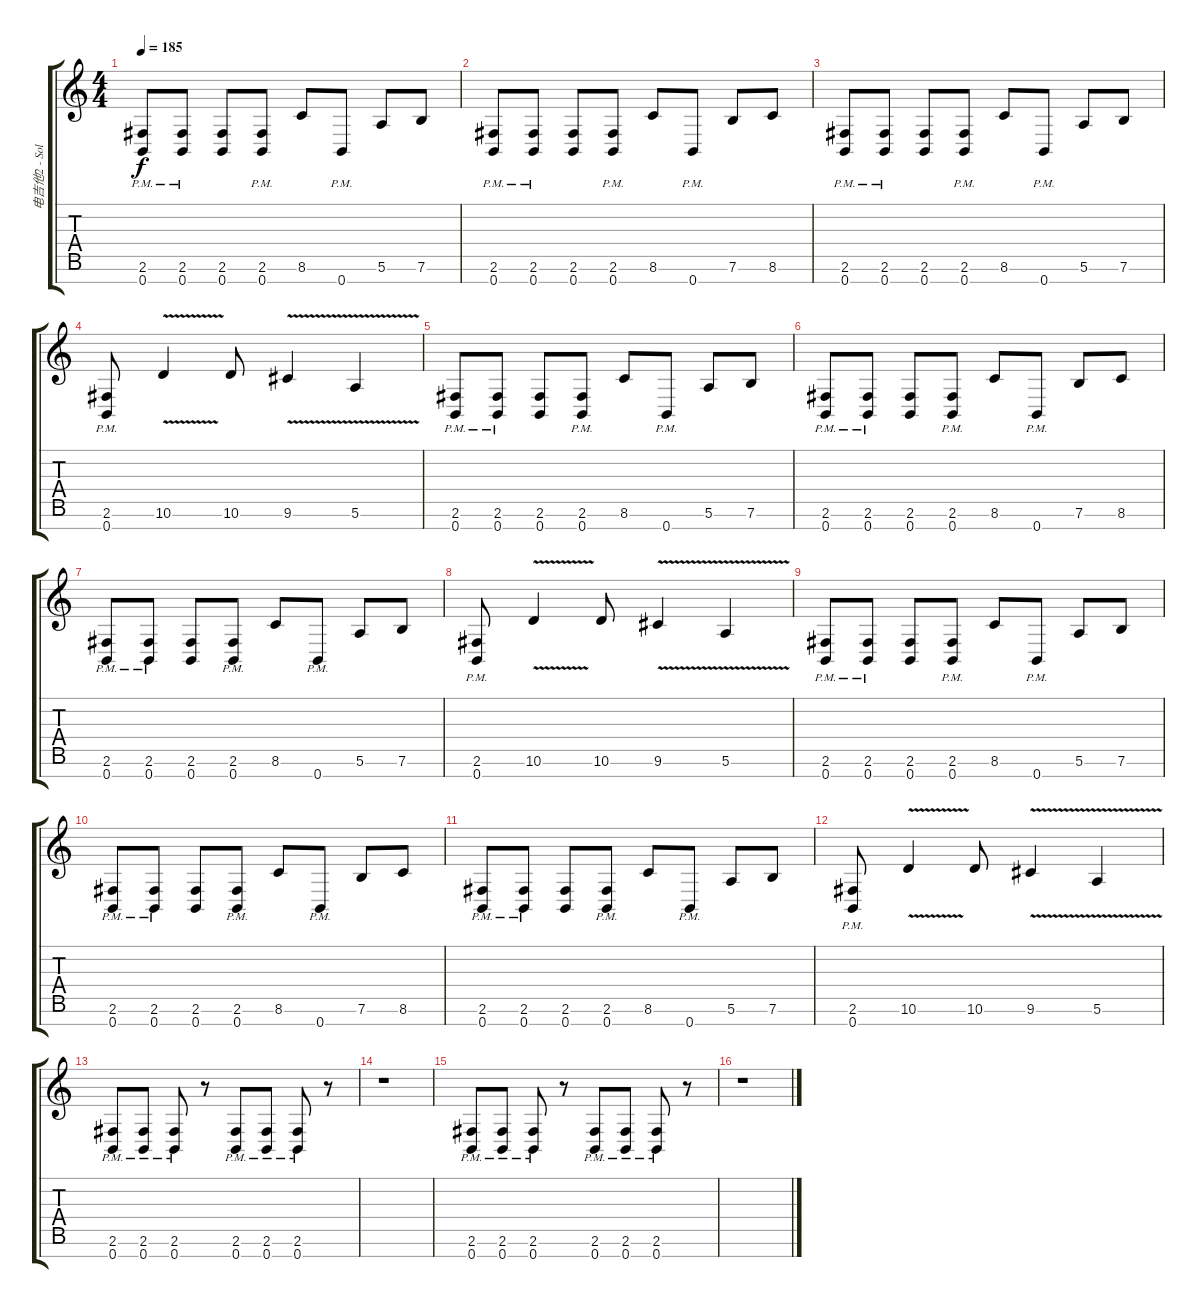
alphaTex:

\track ("电吉他2 - Solo" "电吉他2 - Sol") {instrument distortionguitar}
\staff {score tabs}
\tuning (E4 B3 G3 D3 A2 E2 B1) {hide}
\ts (4 4)
\tempo 185
\clef g2
\ks c
(2.6{pm} 0.7{pm}).8{dy f} (2.6{pm} 0.7{pm}).8 (2.6 0.7).8 (2.6{pm} 0.7{pm}).8 8.6.8 0.7{pm}.8 5.6.8 7.6.8 |
(2.6{pm} 0.7{pm}).8 (2.6{pm} 0.7{pm}).8 (2.6 0.7).8 (2.6{pm} 0.7{pm}).8 8.6.8 0.7{pm}.8 7.6.8 8.6.8 |
(2.6{pm} 0.7{pm}).8 (2.6{pm} 0.7{pm}).8 (2.6 0.7).8 (2.6{pm} 0.7{pm}).8 8.6.8 0.7{pm}.8 5.6.8 7.6.8 |
(2.6{pm} 0.7{pm}).8 10.6{v}.4 10.6.8 9.6{v}.4 5.6{v}.4 |
(2.6{pm} 0.7{pm}).8 (2.6{pm} 0.7{pm}).8 (2.6 0.7).8 (2.6{pm} 0.7{pm}).8 8.6.8 0.7{pm}.8 5.6.8 7.6.8 |
(2.6{pm} 0.7{pm}).8 (2.6{pm} 0.7{pm}).8 (2.6 0.7).8 (2.6{pm} 0.7{pm}).8 8.6.8 0.7{pm}.8 7.6.8 8.6.8 |
(2.6{pm} 0.7{pm}).8 (2.6{pm} 0.7{pm}).8 (2.6 0.7).8 (2.6{pm} 0.7{pm}).8 8.6.8 0.7{pm}.8 5.6.8 7.6.8 |
(2.6{pm} 0.7{pm}).8 10.6{v}.4 10.6.8 9.6{v}.4 5.6{v}.4 |
(2.6{pm} 0.7{pm}).8 (2.6{pm} 0.7{pm}).8 (2.6 0.7).8 (2.6{pm} 0.7{pm}).8 8.6.8 0.7{pm}.8 5.6.8 7.6.8 |
(2.6{pm} 0.7{pm}).8 (2.6{pm} 0.7{pm}).8 (2.6 0.7).8 (2.6{pm} 0.7{pm}).8 8.6.8 0.7{pm}.8 7.6.8 8.6.8 |
(2.6{pm} 0.7{pm}).8 (2.6{pm} 0.7{pm}).8 (2.6 0.7).8 (2.6{pm} 0.7{pm}).8 8.6.8 0.7{pm}.8 5.6.8 7.6.8 |
(2.6{pm} 0.7{pm}).8 10.6{v}.4 10.6.8 9.6{v}.4 5.6{v}.4 |
(2.6{pm} 0.7{pm}).8 (2.6{pm} 0.7{pm}).8 (2.6{pm} 0.7{pm}).8 r.8 (2.6{pm} 0.7{pm}).8 (2.6{pm} 0.7{pm}).8 (2.6{pm} 0.7{pm}).8 r.8 |
r.1 |
(2.6{pm} 0.7{pm}).8 (2.6{pm} 0.7{pm}).8 (2.6{pm} 0.7{pm}).8 r.8 (2.6{pm} 0.7{pm}).8 (2.6{pm} 0.7{pm}).8 (2.6{pm} 0.7{pm}).8 r.8 |
r.1
